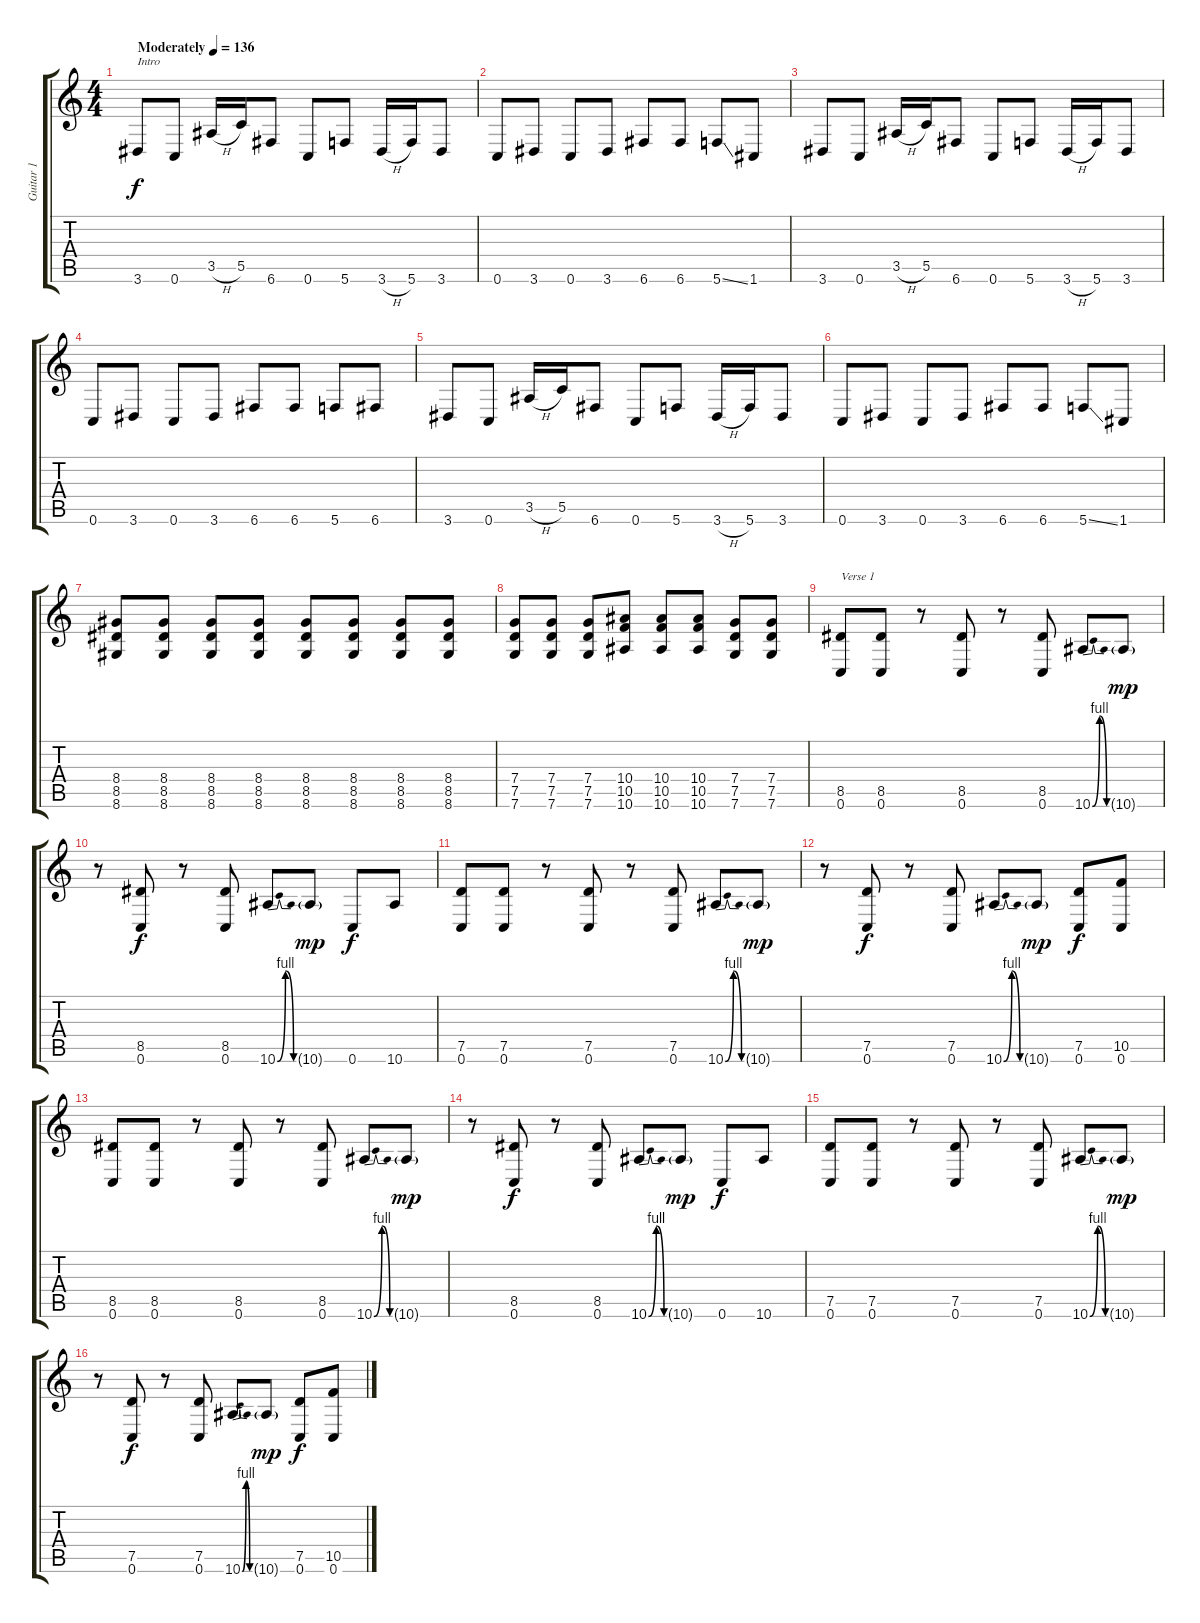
\track ("Guitar 1" "Guitar 1") {instrument distortionguitar}
\staff {score tabs}
\tuning (D4 A3 F3 C3 G2 C2) {hide}
\ts (4 4)
\tempo (136 "Moderately")
\clef g2
\ks c
3.6.8{txt "Intro" dy f instrument distortionguitar} 0.6.8 3.5{h}.16 5.5.16 6.6.8 0.6.8 5.6.8 3.6{h}.16 5.6.16 3.6.8 |
0.6.8 3.6.8 0.6.8 3.6.8 6.6.8 6.6.8 5.6{ss}.8 1.6.8 |
3.6.8 0.6.8 3.5{h}.16 5.5.16 6.6.8 0.6.8 5.6.8 3.6{h}.16 5.6.16 3.6.8 |
0.6.8 3.6.8 0.6.8 3.6.8 6.6.8 6.6.8 5.6.8 6.6.8 |
3.6.8 0.6.8 3.5{h}.16 5.5.16 6.6.8 0.6.8 5.6.8 3.6{h}.16 5.6.16 3.6.8 |
0.6.8 3.6.8 0.6.8 3.6.8 6.6.8 6.6.8 5.6{ss}.8 1.6.8 |
(8.4 8.5 8.6).8 (8.4 8.5 8.6).8 (8.4 8.5 8.6).8 (8.4 8.5 8.6).8 (8.4 8.5 8.6).8 (8.4 8.5 8.6).8 (8.4 8.5 8.6).8 (8.4 8.5 8.6).8 |
(7.4 7.5 7.6).8 (7.4 7.5 7.6).8 (7.4 7.5 7.6).8 (10.4 10.5 10.6).8 (10.4 10.5 10.6).8 (10.4 10.5 10.6).8 (7.4 7.5 7.6).8 (7.4 7.5 7.6).8 |
(8.5 0.6).8{txt "Verse 1"} (8.5 0.6).8 r.8 (8.5 0.6).8 r.8 (8.5 0.6).8 10.6{be (bendrelease 0 0 30 4 30 4 60 0)}.8 10.6{g}.8{dy mp} |
r.8 (8.5 0.6).8{dy f} r.8 (8.5 0.6).8 10.6{be (bendrelease 0 0 30 4 30 4 60 0)}.8 10.6{g}.8{dy mp} 0.6.8{dy f} 10.6.8 |
(7.5 0.6).8 (7.5 0.6).8 r.8 (7.5 0.6).8 r.8 (7.5 0.6).8 10.6{be (bendrelease 0 0 30 4 30 4 60 0)}.8 10.6{g}.8{dy mp} |
r.8 (7.5 0.6).8{dy f} r.8 (7.5 0.6).8 10.6{be (bendrelease 0 0 30 4 30 4 60 0)}.8 10.6{g}.8{dy mp} (7.5 0.6).8{dy f} (10.5 0.6).8 |
(8.5 0.6).8 (8.5 0.6).8 r.8 (8.5 0.6).8 r.8 (8.5 0.6).8 10.6{be (bendrelease 0 0 30 4 30 4 60 0)}.8 10.6{g}.8{dy mp} |
r.8 (8.5 0.6).8{dy f} r.8 (8.5 0.6).8 10.6{be (bendrelease 0 0 30 4 30 4 60 0)}.8 10.6{g}.8{dy mp} 0.6.8{dy f} 10.6.8 |
(7.5 0.6).8 (7.5 0.6).8 r.8 (7.5 0.6).8 r.8 (7.5 0.6).8 10.6{be (bendrelease 0 0 30 4 30 4 60 0)}.8 10.6{g}.8{dy mp} |
r.8 (7.5 0.6).8{dy f} r.8 (7.5 0.6).8 10.6{be (bendrelease 0 0 30 4 30 4 60 0)}.8 10.6{g}.8{dy mp} (7.5 0.6).8{dy f} (10.5 0.6).8
